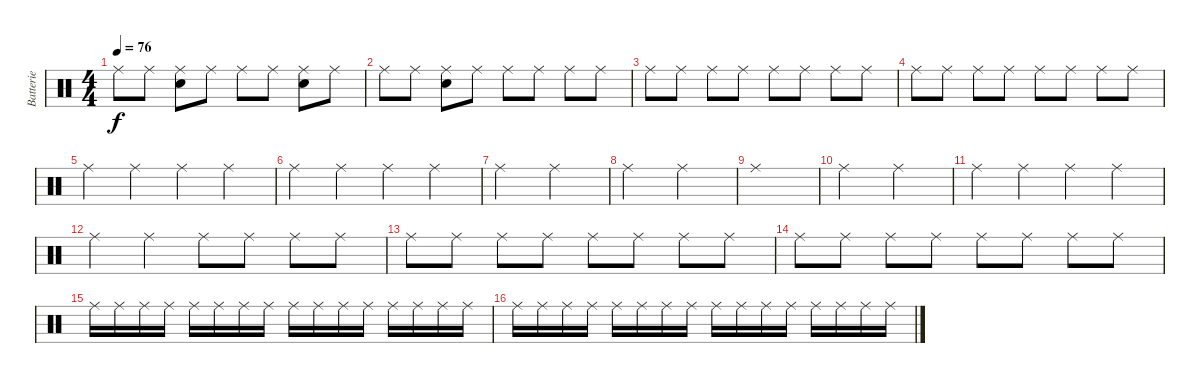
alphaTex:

\track ("Batterie" "Batterie") {instrument percussion}
\staff {score}
\articulation defaults
\ts (4 4)
\tempo 76
\clef neutral
\ks c "Ride (middle)".8{dy f} "Ride (middle)".8
("Ride (middle)" "Snare (hit) 2").8 "Ride (middle)".8 "Ride (middle)".8 "Ride (middle)".8 ("Ride (middle)" "Snare (hit) 2").8 "Ride (middle)".8 |
"Ride (middle)".8 "Ride (middle)".8 ("Ride (middle)" "Snare (hit) 2").8 "Ride (middle)".8 "Ride (middle)".8 "Ride (middle)".8 "Ride (middle)".8 "Ride (middle)".8 |
"Ride (middle)".8 "Ride (middle)".8 "Ride (middle)".8 "Ride (middle)".8 "Ride (middle)".8 "Ride (middle)".8 "Ride (middle)".8 "Ride (middle)".8 |
"Ride (middle)".8 "Ride (middle)".8 "Ride (middle)".8 "Ride (middle)".8 "Ride (middle)".8 "Ride (middle)".8 "Ride (middle)".8 "Ride (middle)".8 |
"Ride (middle)".4 "Ride (middle)".4 "Ride (middle)".4 "Ride (middle)".4 |
"Ride (middle)".4 "Ride (middle)".4 "Ride (middle)".4 "Ride (middle)".4 |
"Ride (middle)".2 "Ride (middle)".2 |
"Ride (middle)".2 "Ride (middle)".2 |
"Ride (middle)".1 |
"Ride (middle)".2 "Ride (middle)".2 |
"Ride (middle)".4 "Ride (middle)".4 "Ride (middle)".4 "Ride (middle)".4 |
"Ride (middle)".4 "Ride (middle)".4 "Ride (middle)".8 "Ride (middle)".8 "Ride (middle)".8 "Ride (middle)".8 |
"Ride (middle)".8 "Ride (middle)".8 "Ride (middle)".8 "Ride (middle)".8 "Ride (middle)".8 "Ride (middle)".8 "Ride (middle)".8 "Ride (middle)".8 |
"Ride (middle)".8 "Ride (middle)".8 "Ride (middle)".8 "Ride (middle)".8 "Ride (middle)".8 "Ride (middle)".8 "Ride (middle)".8 "Ride (middle)".8 |
"Ride (middle)".16 "Ride (middle)".16 "Ride (middle)".16 "Ride (middle)".16 "Ride (middle)".16 "Ride (middle)".16 "Ride (middle)".16 "Ride (middle)".16 "Ride (middle)".16 "Ride (middle)".16 "Ride (middle)".16 "Ride (middle)".16 "Ride (middle)".16 "Ride (middle)".16 "Ride (middle)".16 "Ride (middle)".16 |
"Ride (middle)".16 "Ride (middle)".16 "Ride (middle)".16 "Ride (middle)".16 "Ride (middle)".16 "Ride (middle)".16 "Ride (middle)".16 "Ride (middle)".16 "Ride (middle)".16 "Ride (middle)".16 "Ride (middle)".16 "Ride (middle)".16 "Ride (middle)".16 "Ride (middle)".16 "Ride (middle)".16 "Ride (middle)".16
